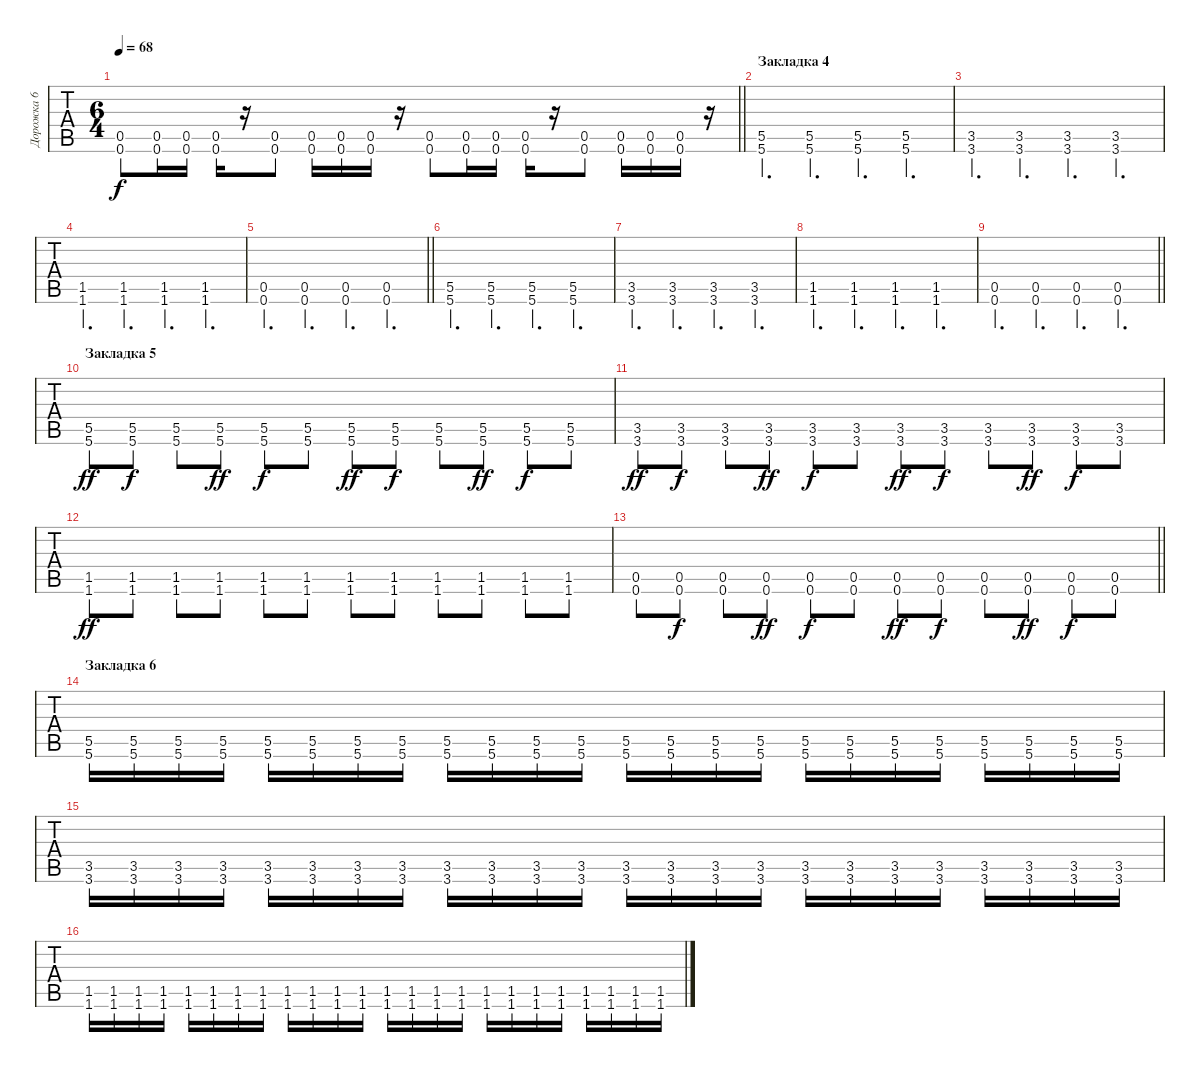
\track ("Дорожка 6" "Дорожка 6") {instrument distortionguitar}
\staff {tabs}
\tuning (D4 A3 F3 C3 G2 C2) {hide}
\ts (6 4)
\tempo 68
\clef g2
\barLineRight lightlight
\ks fminor
(0.5 0.6).8{dy f} (0.5 0.6).16 (0.5 0.6).16 (0.5 0.6).16 r.16 (0.5 0.6).8 (0.5 0.6).16 (0.5 0.6).16 (0.5 0.6).16 r.16 (0.5 0.6).8 (0.5 0.6).16 (0.5 0.6).16 (0.5 0.6).16 r.16 (0.5 0.6).8 (0.5 0.6).16 (0.5 0.6).16 (0.5 0.6).16 r.16 |
\section ("" "Закладка 4")
(5.5 5.6).4{d} (5.5 5.6).4{d} (5.5 5.6).4{d} (5.5 5.6).4{d} |
(3.5 3.6).4{d} (3.5 3.6).4{d} (3.5 3.6).4{d} (3.5 3.6).4{d} |
(1.5 1.6).4{d} (1.5 1.6).4{d} (1.5 1.6).4{d} (1.5 1.6).4{d} |
\barLineRight lightlight
(0.5 0.6).4{d} (0.5 0.6).4{d} (0.5 0.6).4{d} (0.5 0.6).4{d} |
(5.5 5.6).4{d} (5.5 5.6).4{d} (5.5 5.6).4{d} (5.5 5.6).4{d} |
(3.5 3.6).4{d} (3.5 3.6).4{d} (3.5 3.6).4{d} (3.5 3.6).4{d} |
(1.5 1.6).4{d} (1.5 1.6).4{d} (1.5 1.6).4{d} (1.5 1.6).4{d} |
\barLineRight lightlight
(0.5 0.6).4{d} (0.5 0.6).4{d} (0.5 0.6).4{d} (0.5 0.6).4{d} |
\section ("" "Закладка 5")
(5.5{ac} 5.6{ac}).8{dy ff} (5.5 5.6).8{dy f} (5.5 5.6).8 (5.5{ac} 5.6{ac}).8{dy ff} (5.5 5.6).8{dy f} (5.5 5.6).8 (5.5{ac} 5.6{ac}).8{dy ff} (5.5 5.6).8{dy f} (5.5 5.6).8 (5.5{ac} 5.6{ac}).8{dy ff} (5.5 5.6).8{dy f} (5.5 5.6).8 |
(3.5{ac} 3.6{ac}).8{dy ff} (3.5 3.6).8{dy f} (3.5 3.6).8 (3.5{ac} 3.6{ac}).8{dy ff} (3.5 3.6).8{dy f} (3.5 3.6).8 (3.5{ac} 3.6{ac}).8{dy ff} (3.5 3.6).8{dy f} (3.5 3.6).8 (3.5{ac} 3.6{ac}).8{dy ff} (3.5 3.6).8{dy f} (3.5 3.6).8 |
(1.5{ac} 1.6).8{dy ff} (1.5{ac} 1.6).8 (1.5{ac} 1.6).8 (1.5{ac} 1.6).8 (1.5{ac} 1.6).8 (1.5{ac} 1.6).8 (1.5{ac} 1.6).8 (1.5{ac} 1.6).8 (1.5{ac} 1.6).8 (1.5{ac} 1.6).8 (1.5{ac} 1.6).8 (1.5{ac} 1.6).8 |
\barLineRight lightlight
(0.5{ac} 0.6).8 (0.5 0.6).8{dy f} (0.5 0.6).8 (0.5{ac} 0.6).8{dy ff} (0.5 0.6).8{dy f} (0.5 0.6).8 (0.5{ac} 0.6).8{dy ff} (0.5 0.6).8{dy f} (0.5 0.6).8 (0.5{ac} 0.6).8{dy ff} (0.5 0.6).8{dy f} (0.5 0.6).8 |
\section ("" "Закладка 6")
(5.5 5.6).16 (5.5 5.6).16 (5.5 5.6).16 (5.5 5.6).16 (5.5 5.6).16 (5.5 5.6).16 (5.5 5.6).16 (5.5 5.6).16 (5.5 5.6).16 (5.5 5.6).16 (5.5 5.6).16 (5.5 5.6).16 (5.5 5.6).16 (5.5 5.6).16 (5.5 5.6).16 (5.5 5.6).16 (5.5 5.6).16 (5.5 5.6).16 (5.5 5.6).16 (5.5 5.6).16 (5.5 5.6).16 (5.5 5.6).16 (5.5 5.6).16 (5.5 5.6).16 |
(3.5 3.6).16 (3.5 3.6).16 (3.5 3.6).16 (3.5 3.6).16 (3.5 3.6).16 (3.5 3.6).16 (3.5 3.6).16 (3.5 3.6).16 (3.5 3.6).16 (3.5 3.6).16 (3.5 3.6).16 (3.5 3.6).16 (3.5 3.6).16 (3.5 3.6).16 (3.5 3.6).16 (3.5 3.6).16 (3.5 3.6).16 (3.5 3.6).16 (3.5 3.6).16 (3.5 3.6).16 (3.5 3.6).16 (3.5 3.6).16 (3.5 3.6).16 (3.5 3.6).16 |
(1.5 1.6).16 (1.5 1.6).16 (1.5 1.6).16 (1.5 1.6).16 (1.5 1.6).16 (1.5 1.6).16 (1.5 1.6).16 (1.5 1.6).16 (1.5 1.6).16 (1.5 1.6).16 (1.5 1.6).16 (1.5 1.6).16 (1.5 1.6).16 (1.5 1.6).16 (1.5 1.6).16 (1.5 1.6).16 (1.5 1.6).16 (1.5 1.6).16 (1.5 1.6).16 (1.5 1.6).16 (1.5 1.6).16 (1.5 1.6).16 (1.5 1.6).16 (1.5 1.6).16
